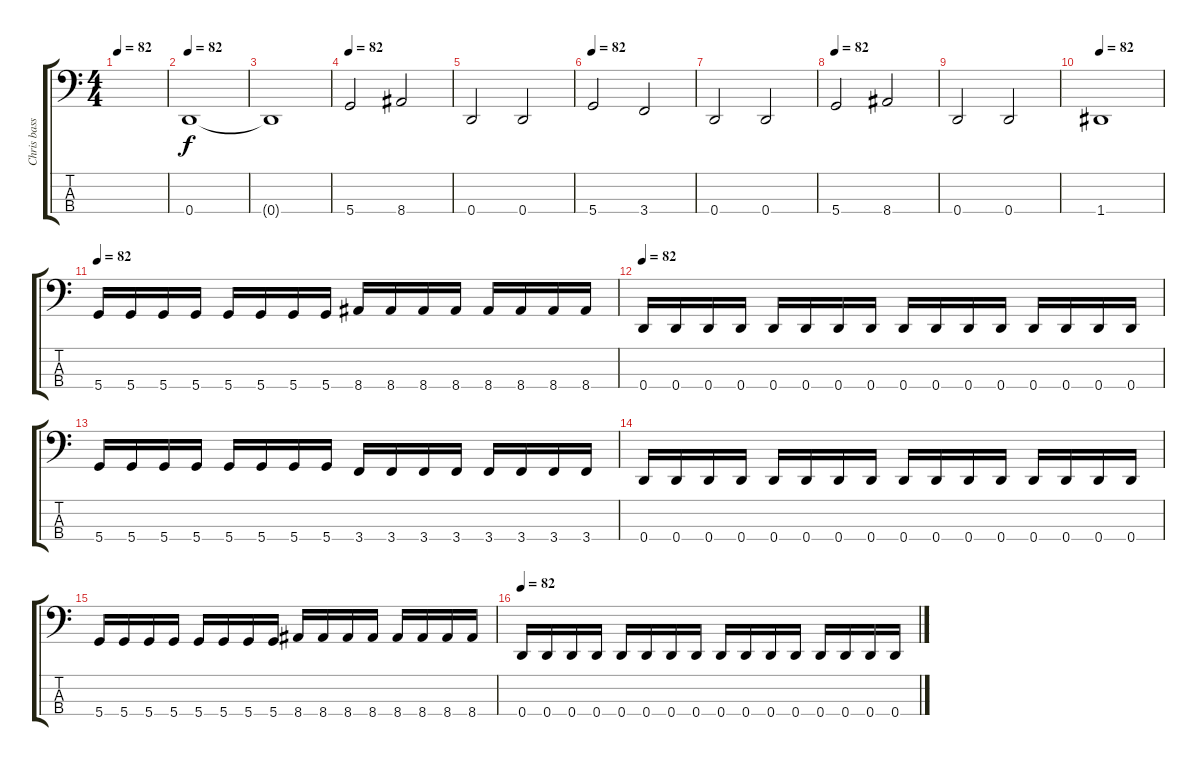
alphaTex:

\track ("Chris bass" "Chris bass") {instrument electricbasspick}
\staff {score tabs}
\tuning (G2 D2 A1 D1) {hide}
\ts (4 4)
\tempo 82
\clef f4
\ks c
|
\tempo 82
0.4.1 |
0.4{t}.1 |
\tempo 82
5.4.2 8.4.2 |
0.4.2 0.4.2 |
\tempo 82
5.4.2 3.4.2 |
0.4.2 0.4.2 |
\tempo 82
5.4.2 8.4.2 |
0.4.2 0.4.2 |
\tempo 82
1.4.1 |
\tempo 82
5.4.16 5.4.16 5.4.16 5.4.16 5.4.16 5.4.16 5.4.16 5.4.16 8.4.16 8.4.16 8.4.16 8.4.16 8.4.16 8.4.16 8.4.16 8.4.16 |
\tempo 82
0.4.16 0.4.16 0.4.16 0.4.16 0.4.16 0.4.16 0.4.16 0.4.16 0.4.16 0.4.16 0.4.16 0.4.16 0.4.16 0.4.16 0.4.16 0.4.16 |
5.4.16 5.4.16 5.4.16 5.4.16 5.4.16 5.4.16 5.4.16 5.4.16 3.4.16 3.4.16 3.4.16 3.4.16 3.4.16 3.4.16 3.4.16 3.4.16 |
0.4.16 0.4.16 0.4.16 0.4.16 0.4.16 0.4.16 0.4.16 0.4.16 0.4.16 0.4.16 0.4.16 0.4.16 0.4.16 0.4.16 0.4.16 0.4.16 |
5.4.16 5.4.16 5.4.16 5.4.16 5.4.16 5.4.16 5.4.16 5.4.16 8.4.16 8.4.16 8.4.16 8.4.16 8.4.16 8.4.16 8.4.16 8.4.16 |
\tempo 82
0.4.16 0.4.16 0.4.16 0.4.16 0.4.16 0.4.16 0.4.16 0.4.16 0.4.16 0.4.16 0.4.16 0.4.16 0.4.16 0.4.16 0.4.16 0.4.16
